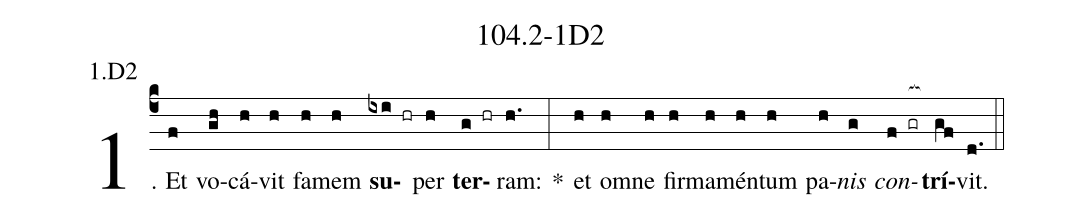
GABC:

name: 104.2-1D2;
annotation: 1.D2;
%%
(c4)1. Et(f) vo(gh)cá(h)vit(h) fa(h)mem(h) <b>su</b>(ixi hr)per(h) <b>ter</b>(g hr)ram:(h.) *(:) et(h) om(h)ne(h) fir(h)ma(h)mén(h)tum(h) pa(h)<i>nis</i>(g) <i>con</i>(f gr[ocb:1{])<b>trí</b>(gf[ocb:0}])vit.(d.) (::)


%E(h) u(h) o(g) u(f) a(gf) e.(d.) (::)
